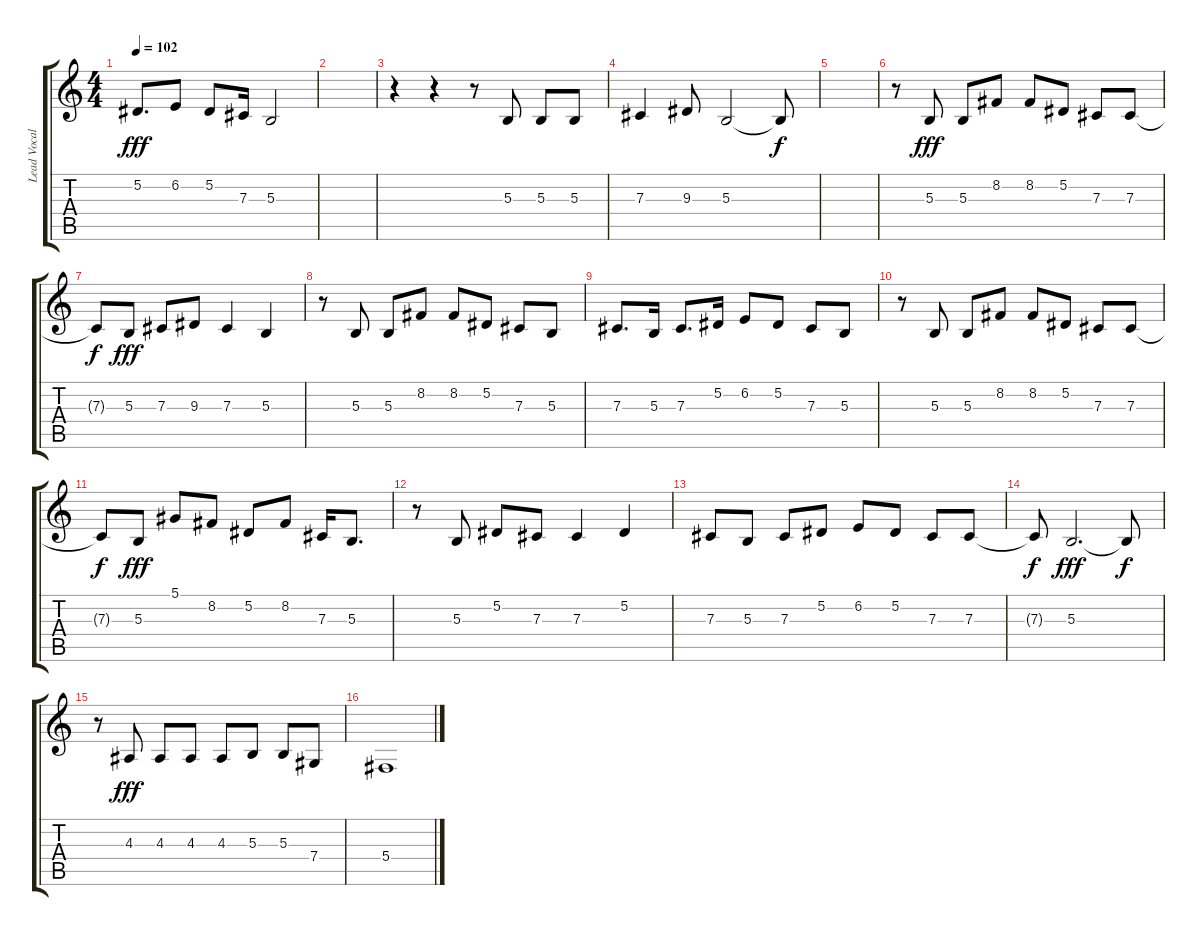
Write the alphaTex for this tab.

\track ("Lead Vocals " "Lead Vocal") {instrument altosax}
\staff {score tabs}
\tuning (Eb4 Bb3 Gb3 Db3 Ab2 Eb2) {hide}
\ts (4 4)
\tempo 102
\clef g2
\ks c
5.2.8{d dy fff} 6.2.8 5.2.8 7.3.16 5.3.2 |
|
r.4 r.4 r.8 5.3.8 5.3.8 5.3.8 |
7.3.4 9.3.8 5.3.2 5.3{t}.8{dy f} |
|
r.8 5.3.8{dy fff} 5.3.8 8.2.8 8.2.8 5.2.8 7.3.8 7.3.8 |
7.3{t}.8{dy f} 5.3.8{dy fff} 7.3.8 9.3.8 7.3.4 5.3.4 |
r.8 5.3.8 5.3.8 8.2.8 8.2.8 5.2.8 7.3.8 5.3.8 |
7.3.8{d} 5.3.16 7.3.8{d} 5.2.16 6.2.8 5.2.8 7.3.8 5.3.8 |
r.8 5.3.8 5.3.8 8.2.8 8.2.8 5.2.8 7.3.8 7.3.8 |
7.3{t}.8{dy f} 5.3.8{dy fff} 5.1.8 8.2.8 5.2.8 8.2.8 7.3.16 5.3.8{d} |
r.8 5.3.8 5.2.8 7.3.8 7.3.4 5.2.4 |
7.3.8 5.3.8 7.3.8 5.2.8 6.2.8 5.2.8 7.3.8 7.3.8 |
7.3{t}.8{dy f} 5.3.2{d dy fff} 5.3{t}.8{dy f} |
r.8 4.3.8{dy fff} 4.3.8 4.3.8 4.3.8 5.3.8 5.3.8 7.4.8 |
5.4.1
